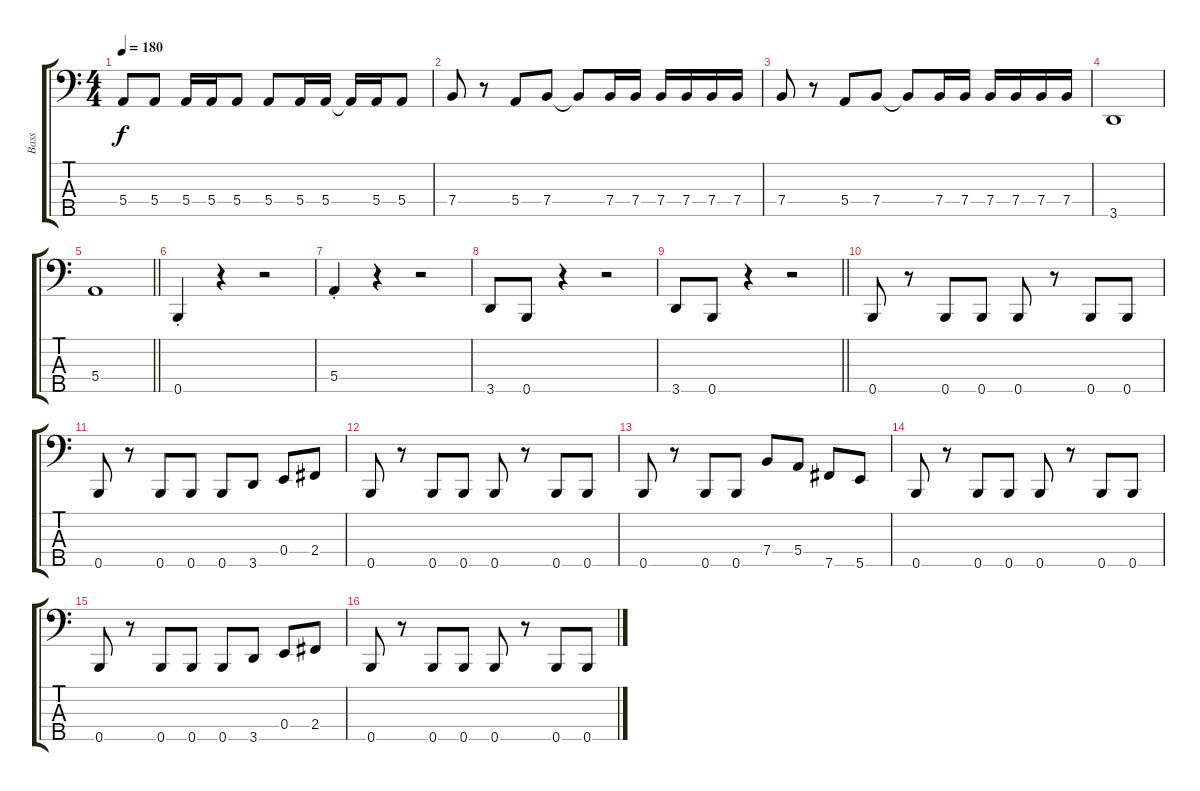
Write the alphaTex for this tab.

\track ("Bass" "Bass") {instrument slapbass2}
\staff {score tabs}
\tuning (G2 D2 A1 E1 B0) {hide}
\ts (4 4)
\tempo 180
\clef f4
\ks c
5.4.8{dy f} 5.4.8 5.4.16 5.4.16 5.4.8 5.4.8 5.4.16 5.4.16 5.4{t}.16 5.4.16 5.4.8 |
7.4.8 r.8 5.4.8 7.4.8 7.4{t}.8 7.4.16 7.4.16 7.4.16 7.4.16 7.4.16 7.4.16 |
7.4.8 r.8 5.4.8 7.4.8 7.4{t}.8 7.4.16 7.4.16 7.4.16 7.4.16 7.4.16 7.4.16 |
3.5.1 |
\barLineRight lightlight
5.4.1 |
0.5{st}.4 r.4 r.2 |
5.4{st}.4 r.4 r.2 |
3.5.8 0.5.8 r.4 r.2 |
\barLineRight lightlight
3.5.8 0.5.8 r.4 r.2 |
0.5.8 r.8 0.5.8 0.5.8 0.5.8 r.8 0.5.8 0.5.8 |
0.5.8 r.8 0.5.8 0.5.8 0.5.8 3.5.8 0.4.8 2.4.8 |
0.5.8 r.8 0.5.8 0.5.8 0.5.8 r.8 0.5.8 0.5.8 |
0.5.8 r.8 0.5.8 0.5.8 7.4.8 5.4.8 7.5.8 5.5.8 |
0.5.8 r.8 0.5.8 0.5.8 0.5.8 r.8 0.5.8 0.5.8 |
0.5.8 r.8 0.5.8 0.5.8 0.5.8 3.5.8 0.4.8 2.4.8 |
0.5.8 r.8 0.5.8 0.5.8 0.5.8 r.8 0.5.8 0.5.8
